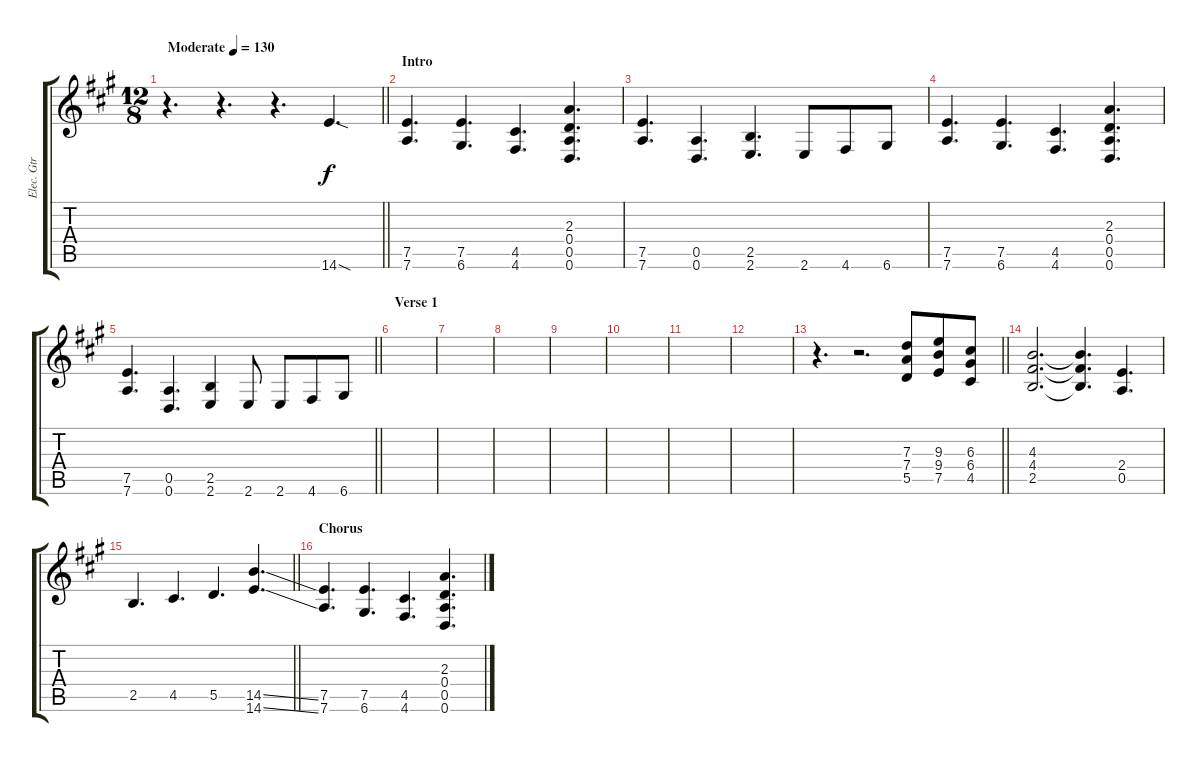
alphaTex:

\track ("Elec. Gtr 2" "Elec. Gtr ") {instrument distortionguitar}
\staff {score tabs}
\tuning (E4 B3 G3 D3 A2 D2) {hide}
\ts (12 8)
\tempo (130 "Moderate")
\clef g2
\barLineRight lightlight
\ks a
r.4{d dy f instrument distortionguitar} r.4{d} r.4{d} 14.6{sod}.4{d} |
\section ("" "Intro")
(7.5 7.6).4{d} (7.5 6.6).4{d} (4.5 4.6).4{d} (2.3 0.4 0.5 0.6).4{d} |
(7.5 7.6).4{d} (0.5 0.6).4{d} (2.5 2.6).4{d} 2.6.8 4.6.8 6.6.8 |
(7.5 7.6).4{d} (7.5 6.6).4{d} (4.5 4.6).4{d} (2.3 0.4 0.5 0.6).4{d} |
\barLineRight lightlight
(7.5 7.6).4{d} (0.5 0.6).4{d} (2.5 2.6).4 2.6.8 2.6.8 4.6.8 6.6.8 |
\section ("" "Verse 1")
|
|
|
|
|
|
|
\barLineRight lightlight
r.4{d} r.2{d} (7.3 7.4 5.5).8 (9.3 9.4 7.5).8 (6.3 6.4 4.5).8 |
(4.3 4.4 2.5).2{d} (4.3{t} 4.4{t} 2.5{t}).4{d} (2.4 0.5).4{d} |
\barLineRight lightlight
2.5.4{d} 4.5.4{d} 5.5.4{d} (14.5{ss} 14.6{ss}).4{d} |
\section ("" "Chorus")
(7.5 7.6).4{d} (7.5 6.6).4{d} (4.5 4.6).4{d} (2.3 0.4 0.5 0.6).4{d}
